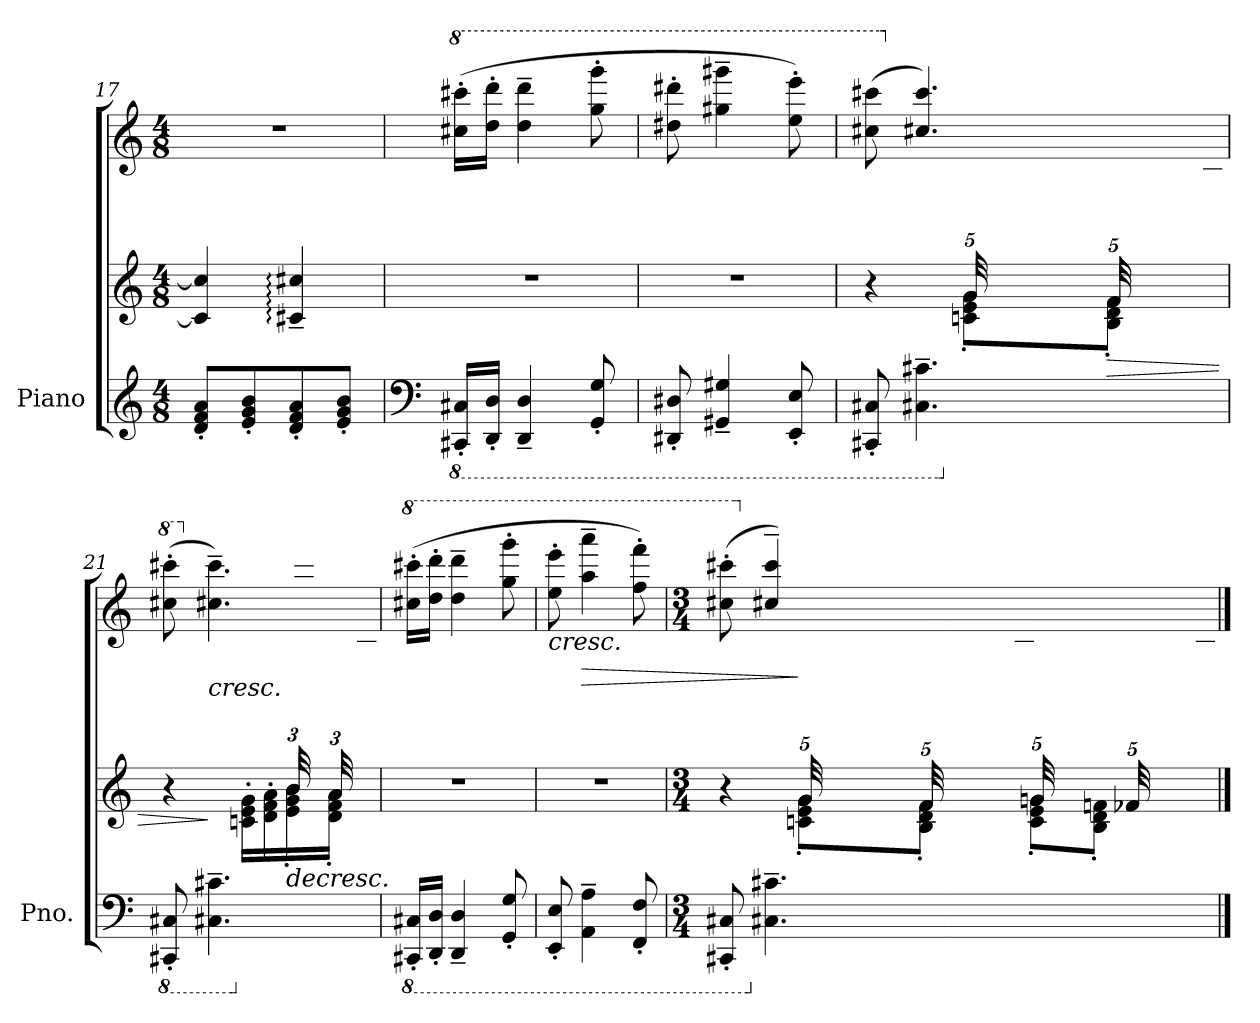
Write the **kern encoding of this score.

**kern	**kern	**kern	**dynam
*part1	*part1	*part1	*part1
*staff3	*staff2	*staff1	*staff1/2/3
*I"Piano	*	*	*
*I'Pno.	*	*	*
*clefG2	*clefG2	*clefG2	*
*k[]	*	*	*
*M4/8	*M4/8	*M4/8	*
=17	=17	=17	=17
8d/' 8f/' 8a/'L	4c#/] 4cc#/]	2r	.
8e/' 8g/' 8b/'	.	.	.
8d/' 8f/' 8a/'	4c#X/:~ 4cc#X/:~	.	.
8e/' 8g/' 8b/'J	.	.	.
!!LO:LB:g=z
=18	=18	=18	=18
*clefF4	*	*	*
*8ba	*	*	*
*	*	*8va	*
16CCC#X/' 16CC#X/'LL	2r	(>16ccc#X\' 16cccc#X\'LL	.
16DDD/' 16DD/'JJ	.	16ddd\' 16dddd\'JJ	.
4DDD/~ 4DD/~	.	4ddd\~ 4dddd\~	.
8GGG/' 8GG/'	.	8ggg\' 8gggg\'	.
=19	=19	=19	=19
8DDD#X/' 8DD#X/'	2r	8ddd#X\' 8dddd#X\'	.
4GGG#X/~ 4GG#X/~	.	4ggg#X\~ 4gggg#X\~	.
8EEE/' 8EE/'	.	8eee\' 8eeee\')	.
=20	=20	=20	=20
*	*^	*^	*
8CCC#X/' 8CC#X/'	4ryy	4r	(>8ccc#X\ 8cccc#X\	8ryy	.
*	*	*	*X8va	*	*
4.CC#X\~ 4.C#X\~	.	.	4.cc#X/ 4.ccc#/)	8ryy	.
*	*Xbrackettup	*	*	*	*
.	(>40g/LLL	8cn\' 8e\' 8g\'L	.	40ryy	.
.	10ryy	.	.	40b-X\	.
.	.	.	.	40g-X\	.
.	.	.	.	40e-X\	.
.	.	.	.	40d-X\JJJ)	.
!	!	!	!	!	!LO:HP:b=2
.	(>40f/LLL	8B\' 8d\' 8f\'J	.	40ryy	>
.	10ryy	.	.	40a-X\	.
.	.	.	.	40f-X\	.
.	.	.	.	40d-\	.
.	.	.	.	40B\JJJ)	.
=21	=21	=21	=21	=21	=21
*X8ba	*	*	*	*	*
*8ba	*	*	*	*	*
*	*	*	*8va	*	*
8CCC#X/' 8CC#X/'	4.ryy	4r	(>8ccc#X\' 8cccc#X\'	4ryy	.
*	*	*	*X8va	*	*
!	!	!	!	!	!LO:HP:n=1:b
4.CC#X\~ 4.C#X\~	.	.	4.cc#X\~ 4.ccc#\~)	.	] <
.	.	16cn\' 16e\' 16g\'LL	.	8r	.
.	.	16d\' 16f\' 16a\'	.	.	.
!	!	!	!	!	!LO:HP:b=2
.	(>48b/LLL	16e\' 16g\' 16b\'	.	48ryy	>
.	24ryy	.	.	48ccc#\	.
.	.	.	.	48cc#\JJJ)	.
.	(>48a/LLL	16d\' 16f\' 16a\'JJ	.	48ryy	[
.	24ryy	.	.	48cc#\	.
.	.	.	.	48c#X\JJJ)	.
*	*v	*v	*	*	*
*	*	*v	*v	*
!!LO:LB:g=z
=22	=22	=22	=22
*X8ba	*	*	*
*8ba	*	*	*
*	*	*8va	*
16CCC#X/' 16CC#X/'LL	2r	(>16ccc#X\' 16cccc#X\'LL	.
16DDD/' 16DD/'JJ	.	16ddd\' 16dddd\'JJ	.
4DDD/~ 4DD/~	.	4ddd\~ 4dddd\~	.
8GGG/' 8GG/'	.	8ggg\' 8gggg\'	.
=23	=23	=23	=23
!	!	!	!LO:HP:b
8EEE/' 8EE/'	2r	8eee\' 8eeee\'	<
!	!	!	!LO:HP:n=1:b
4AAA\~ 4AA\~	.	4aaa\~ 4aaaa\~	] >
8FFF/' 8FF/'	.	8fff\' 8ffff\')	.
.	.	.	[
=24	=24	=24	=24
*M3/4	*M3/4	*M3/4	*
*	*^	*^	*
8CCC#X/' 8CC#X/'	4ryy	4r	(>8ccc#X\' 8cccc#X\'	40%11ryy	.
*X8ba	*	*	*	*	*
*	*	*	*X8va	*	*
4.C#X\~ 4.c#X\~	.	.	4cc#X/~ 4ccc#/~)	.	]
.	(>40g/LLL	8cn\' 8e\' 8g\'L	.	.	.
.	10ryy	.	.	40b-X\	.
.	.	.	.	40g-X\	.
.	.	.	.	40e-X\	.
.	.	.	.	40d-X\JJJ)	.
.	(>40f/LLL	8B\' 8d\' 8f\'J	8ryy	40ryy	.
.	10ryy	.	.	40a-X\	.
.	.	.	.	40f-X\	.
.	.	.	.	40d-\	.
.	.	.	.	40B-X\JJJ)	.
4ryy	(>40gn/LLL	8c\' 8e\' 8g\'L	8ryy	40ryy	.
.	10ryy	.	.	40b-\	.
.	.	.	.	40g\	.
.	.	.	.	40e-\	.
.	.	.	.	40d-\)	.
.	(>40f-/	8B\' 8d\' 8f\'J	8ryy	40ryy	.
.	10ryy	.	.	40a-\	.
.	.	.	.	40f-\	.
.	.	.	.	40d-\	.
.	.	.	.	40B-\JJJ)	.
*	*v	*v	*	*	*
*	*	*v	*v	*
==	==	==	==
*-	*-	*-	*-
